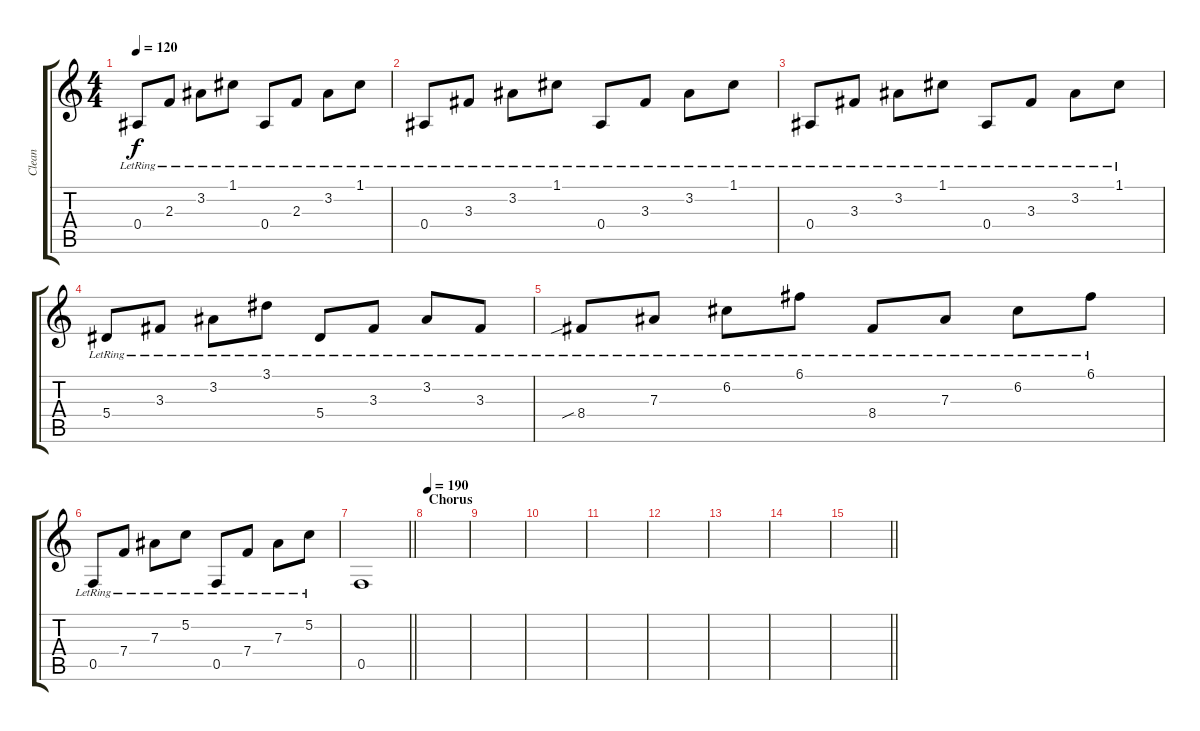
\track ("Clean" "Clean") {instrument acousticguitarsteel}
\staff {score tabs}
\tuning (C4 G3 Eb3 Bb2 F2 C2) {hide}
\ts (4 4)
\tempo 120
\clef g2
\ks c
0.4{lr}.8{dy f} 2.3{lr}.8 3.2{lr}.8 1.1{lr}.8 0.4{lr}.8 2.3{lr}.8 3.2{lr}.8 1.1{lr}.8 |
0.4{lr}.8 3.3{lr}.8 3.2{lr}.8 1.1{lr}.8 0.4{lr}.8 3.3{lr}.8 3.2{lr}.8 1.1{lr}.8 |
0.4{lr}.8 3.3{lr}.8 3.2{lr}.8 1.1{lr}.8 0.4{lr}.8 3.3{lr}.8 3.2{lr}.8 1.1{lr}.8 |
5.4{lr}.8 3.3{lr}.8 3.2{lr}.8 3.1{lr}.8 5.4{lr}.8 3.3{lr}.8 3.2{lr}.8 3.3{lr}.8 |
8.4{sib lr}.8 7.3{lr}.8 6.2{lr}.8 6.1{lr}.8 8.4{lr}.8 7.3{lr}.8 6.2{lr}.8 6.1{lr}.8 |
0.5{lr}.8 7.4{lr}.8 7.3{lr}.8 5.2{lr}.8 0.5{lr}.8 7.4{lr}.8 7.3{lr}.8 5.2{lr}.8 |
\barLineRight lightlight
0.5.1 |
\section ("" "Chorus")
\tempo 190
|
|
|
|
|
|
|
\barLineRight lightlight
